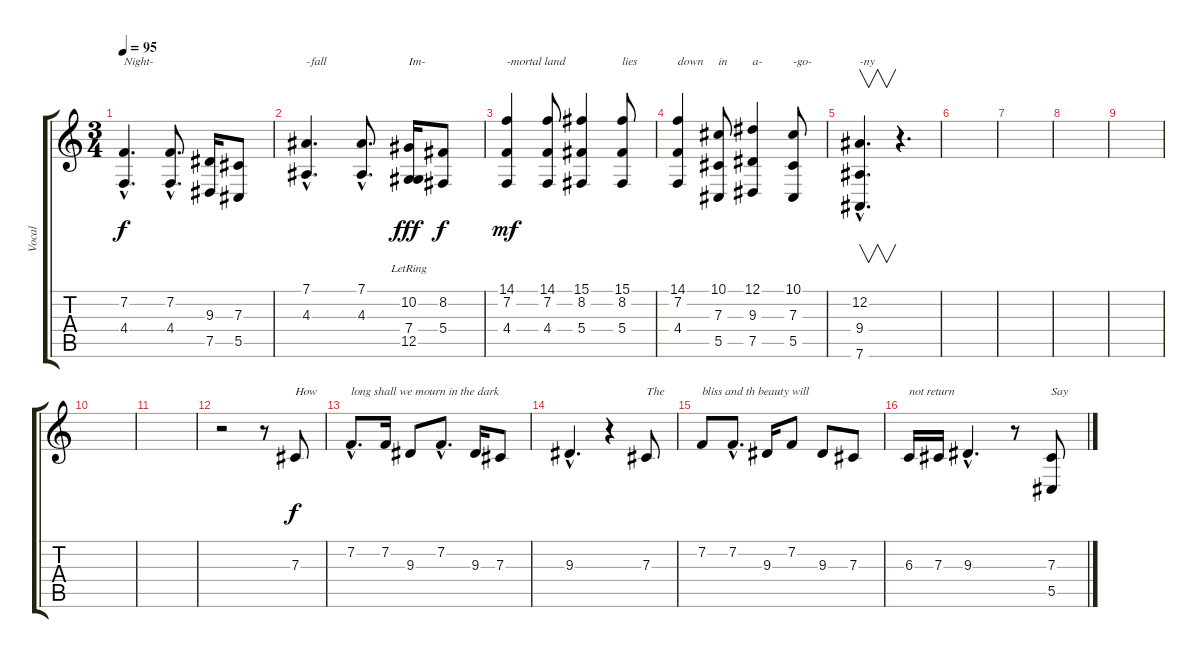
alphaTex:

\track ("Vocal" "Vocal") {instrument flute}
\staff {score tabs}
\tuning (Eb4 Bb3 Gb3 Db3 Ab2 Eb2) {hide}
\ts (3 4)
\tempo 95
\clef g2
\ks c
(7.2{hac} 4.4{hac}).4{d txt "Night-" dy f} (7.2{hac} 4.4{hac}).8{d} (9.3 7.5).16 (7.3 5.5).8 |
(7.1{hac} 4.3{hac}).4{d txt "-fall"} (7.1{hac} 4.3{hac}).8{d} (10.2 7.4 12.5{lr}).16{txt "Im-" dy fff} (8.2 5.4).8{dy f} |
(14.1 7.2 4.4).4{txt "-mortal land" dy mf} (14.1 7.2 4.4).8 (15.1 8.2 5.4).4 (15.1 8.2 5.4).8{txt "lies"} |
(14.1 7.2 4.4).4{txt "down"} (10.1 7.3 5.5).8{txt "in"} (12.1 9.3 7.5).4{txt "a-"} (10.1 7.3 5.5).8{txt "-go-"} |
(12.2{hac} 9.4{hac} 7.6{hac}).4{v d txt "-ny"} r.4{d} |
|
|
|
|
|
|
r.2 r.8 7.3.8{txt "How" dy f} |
7.2{hac}.8{d txt "long shall we mourn in the dark"} 7.2.16 9.3.8 7.2{hac}.8{d} 9.3.16 7.3.8 |
9.3{hac}.4{d} r.4 7.3.8{txt "The"} |
7.2.8{txt "bliss and th beauty will"} 7.2{hac}.8{d} 9.3.16 7.2.8 9.3.8 7.3.8 |
6.3.16{txt "not return"} 7.3.16 9.3{hac}.4{d} r.8 (7.3 5.5).8{txt "Say"}
